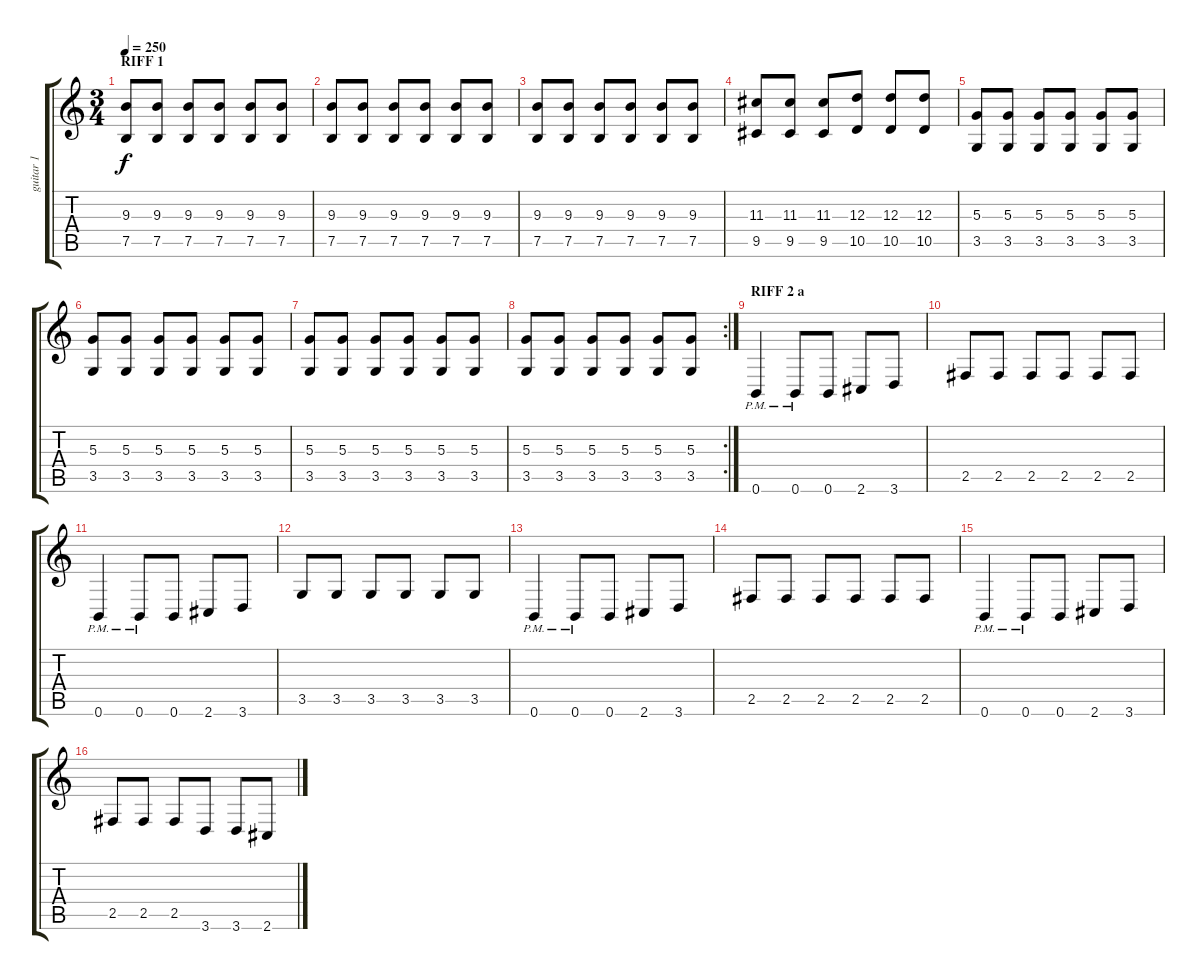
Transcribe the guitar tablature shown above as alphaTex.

\track ("guitar 1" "guitar 1") {instrument distortionguitar}
\staff {score tabs}
\tuning (B3 Gb3 D3 A2 E2 B1) {hide}
\ts (3 4)
\section ("" "RIFF 1")
\tempo 250
\clef g2
\ks c
(9.3 7.5).8{dy f instrument distortionguitar} (9.3 7.5).8 (9.3 7.5).8 (9.3 7.5).8 (9.3 7.5).8 (9.3 7.5).8 |
(9.3 7.5).8 (9.3 7.5).8 (9.3 7.5).8 (9.3 7.5).8 (9.3 7.5).8 (9.3 7.5).8 |
(9.3 7.5).8 (9.3 7.5).8 (9.3 7.5).8 (9.3 7.5).8 (9.3 7.5).8 (9.3 7.5).8 |
(11.3 9.5).8 (11.3 9.5).8 (11.3 9.5).8 (12.3 10.5).8 (12.3 10.5).8 (12.3 10.5).8 |
(5.3 3.5).8 (5.3 3.5).8 (5.3 3.5).8 (5.3 3.5).8 (5.3 3.5).8 (5.3 3.5).8 |
(5.3 3.5).8 (5.3 3.5).8 (5.3 3.5).8 (5.3 3.5).8 (5.3 3.5).8 (5.3 3.5).8 |
(5.3 3.5).8 (5.3 3.5).8 (5.3 3.5).8 (5.3 3.5).8 (5.3 3.5).8 (5.3 3.5).8 |
\rc 2
(5.3 3.5).8 (5.3 3.5).8 (5.3 3.5).8 (5.3 3.5).8 (5.3 3.5).8 (5.3 3.5).8 |
\section ("" "RIFF 2 a")
0.6{pm}.4 0.6{pm}.8 0.6.8 2.6.8 3.6.8 |
2.5.8 2.5.8 2.5.8 2.5.8 2.5.8 2.5.8 |
0.6{pm}.4 0.6{pm}.8 0.6.8 2.6.8 3.6.8 |
3.5.8 3.5.8 3.5.8 3.5.8 3.5.8 3.5.8 |
0.6{pm}.4 0.6{pm}.8 0.6.8 2.6.8 3.6.8 |
2.5.8 2.5.8 2.5.8 2.5.8 2.5.8 2.5.8 |
0.6{pm}.4 0.6{pm}.8 0.6.8 2.6.8 3.6.8 |
2.5.8 2.5.8 2.5.8 3.6.8 3.6.8 2.6.8
